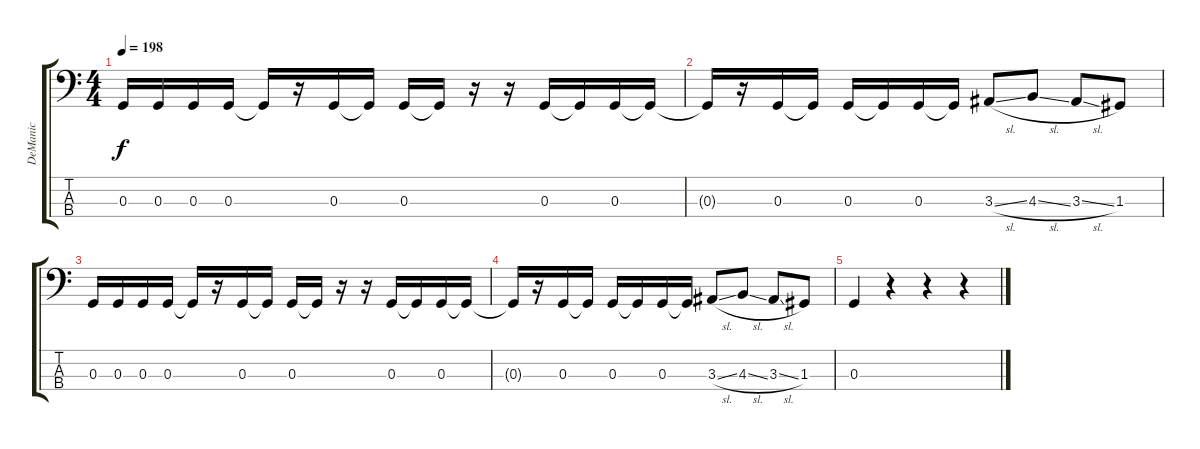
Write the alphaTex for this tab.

\track ("DeManic" "DeManic") {instrument electricbassfinger}
\staff {score tabs}
\tuning (F2 C2 G1 D1) {hide}
\ts (4 4)
\tempo 198
\clef f4
\ks c
0.3.16{dy f} 0.3.16 0.3.16 0.3.16 0.3{t}.16 r.16 0.3.16 0.3{t}.16 0.3.16 0.3{t}.16 r.16 r.16 0.3.16 0.3{t}.16 0.3.16 0.3{t}.16 |
0.3{t}.16 r.16 0.3.16 0.3{t}.16 0.3.16 0.3{t}.16 0.3.16 0.3{t}.16 3.3{sl}.8 4.3{sl}.8 3.3{sl}.8 1.3.8 |
0.3.16 0.3.16 0.3.16 0.3.16 0.3{t}.16 r.16 0.3.16 0.3{t}.16 0.3.16 0.3{t}.16 r.16 r.16 0.3.16 0.3{t}.16 0.3.16 0.3{t}.16 |
0.3{t}.16 r.16 0.3.16 0.3{t}.16 0.3.16 0.3{t}.16 0.3.16 0.3{t}.16 3.3{sl}.8 4.3{sl}.8 3.3{sl}.8 1.3.8 |
0.3.4 r.4 r.4 r.4
